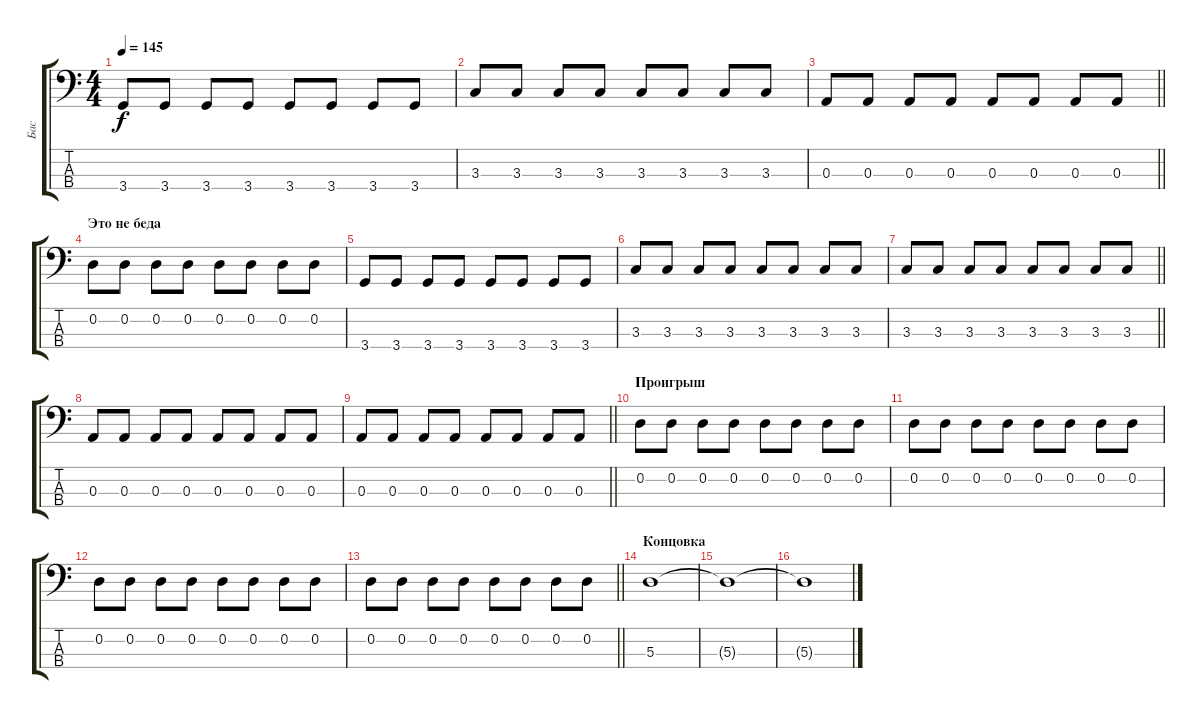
\track ("Бас" "Бас") {instrument electricbassfinger}
\staff {score tabs}
\tuning (G2 D2 A1 E1) {hide}
\ts (4 4)
\tempo 145
\clef f4
\ks c
3.4.8{dy f} 3.4.8 3.4.8 3.4.8 3.4.8 3.4.8 3.4.8 3.4.8 |
3.3.8 3.3.8 3.3.8 3.3.8 3.3.8 3.3.8 3.3.8 3.3.8 |
\barLineRight lightlight
0.3.8 0.3.8 0.3.8 0.3.8 0.3.8 0.3.8 0.3.8 0.3.8 |
\section ("" "Это не беда")
0.2.8 0.2.8 0.2.8 0.2.8 0.2.8 0.2.8 0.2.8 0.2.8 |
3.4.8 3.4.8 3.4.8 3.4.8 3.4.8 3.4.8 3.4.8 3.4.8 |
3.3.8 3.3.8 3.3.8 3.3.8 3.3.8 3.3.8 3.3.8 3.3.8 |
\barLineRight lightlight
3.3.8 3.3.8 3.3.8 3.3.8 3.3.8 3.3.8 3.3.8 3.3.8 |
0.3.8 0.3.8 0.3.8 0.3.8 0.3.8 0.3.8 0.3.8 0.3.8 |
\barLineRight lightlight
0.3.8 0.3.8 0.3.8 0.3.8 0.3.8 0.3.8 0.3.8 0.3.8 |
\section ("" "Проигрыш")
0.2.8 0.2.8 0.2.8 0.2.8 0.2.8 0.2.8 0.2.8 0.2.8 |
0.2.8 0.2.8 0.2.8 0.2.8 0.2.8 0.2.8 0.2.8 0.2.8 |
0.2.8 0.2.8 0.2.8 0.2.8 0.2.8 0.2.8 0.2.8 0.2.8 |
\barLineRight lightlight
0.2.8 0.2.8 0.2.8 0.2.8 0.2.8 0.2.8 0.2.8 0.2.8 |
\section ("" "Концовка")
5.3.1{volume 0} |
5.3{t}.1 |
5.3{t}.1
